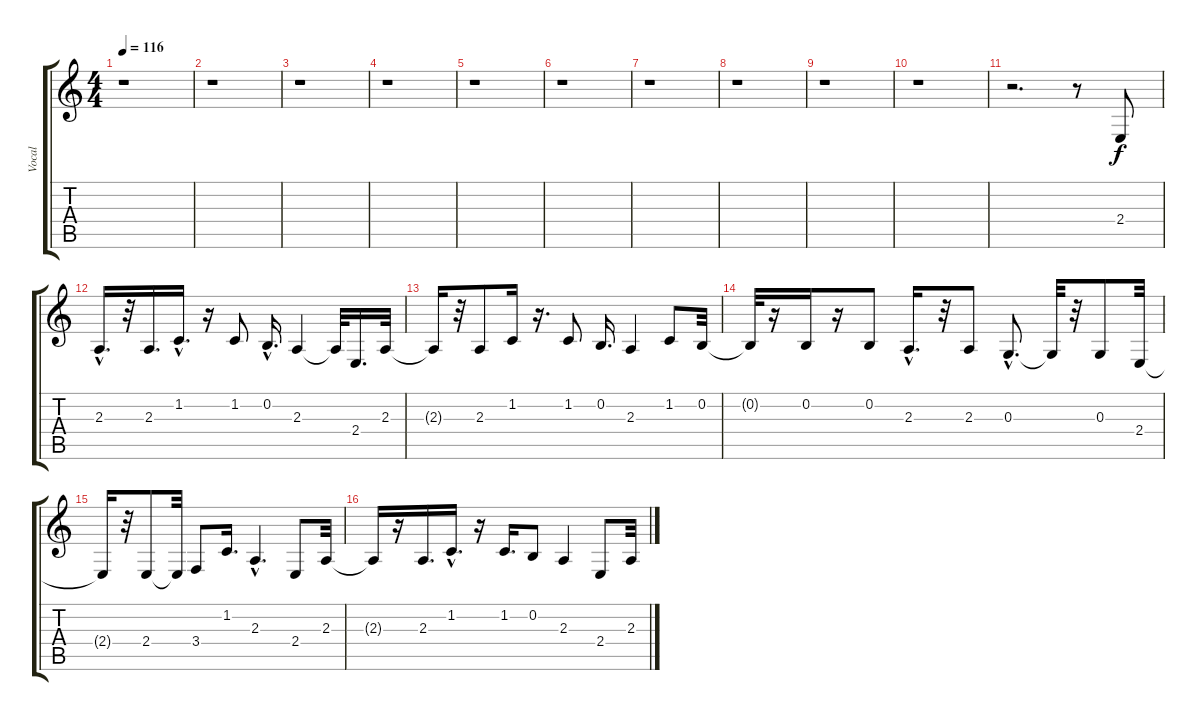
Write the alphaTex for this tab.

\track ("Vocal" "Vocal") {instrument harmonica}
\staff {score tabs}
\tuning (E4 B3 G3 D3 A2 E2) {hide}
\ts (4 4)
\tempo 116
\clef g2
\ks c
r.1{dy f instrument harmonica} |
r.1 |
r.1 |
r.1 |
r.1 |
r.1 |
r.1 |
r.1 |
r.1 |
r.1 |
r.2{d} r.8 2.4.8 |
2.3{hac}.16{d} r.32 2.3.16{d} 1.2{hac}.16{d} r.16 1.2.8 0.2{hac}.16{d} 2.3.4 2.3{t}.32 2.4.16{d} 2.3.32 |
2.3{t}.16 r.32 2.3.8 1.2.16 r.16{d} 1.2.8 0.2.16{d} 2.3.4 1.2.8 0.2.32 |
0.2{t}.32 r.16 0.2.16 r.16 0.2.8 2.3{hac}.16{d} r.32 2.3.8 0.3{hac}.8{d} 0.3{t}.32 r.32 0.3.8 2.4.32 |
2.4{t}.16 r.32 2.4.8 2.4{t}.32 3.4.8 1.2.16{d} 2.3{hac}.4{d} 2.4.8 2.3.32 |
2.3{t}.16 r.16 2.3.16{d} 1.2{hac}.16{d} r.16 1.2.16{d} 0.2.8 2.3.4 2.4.8 2.3.32
